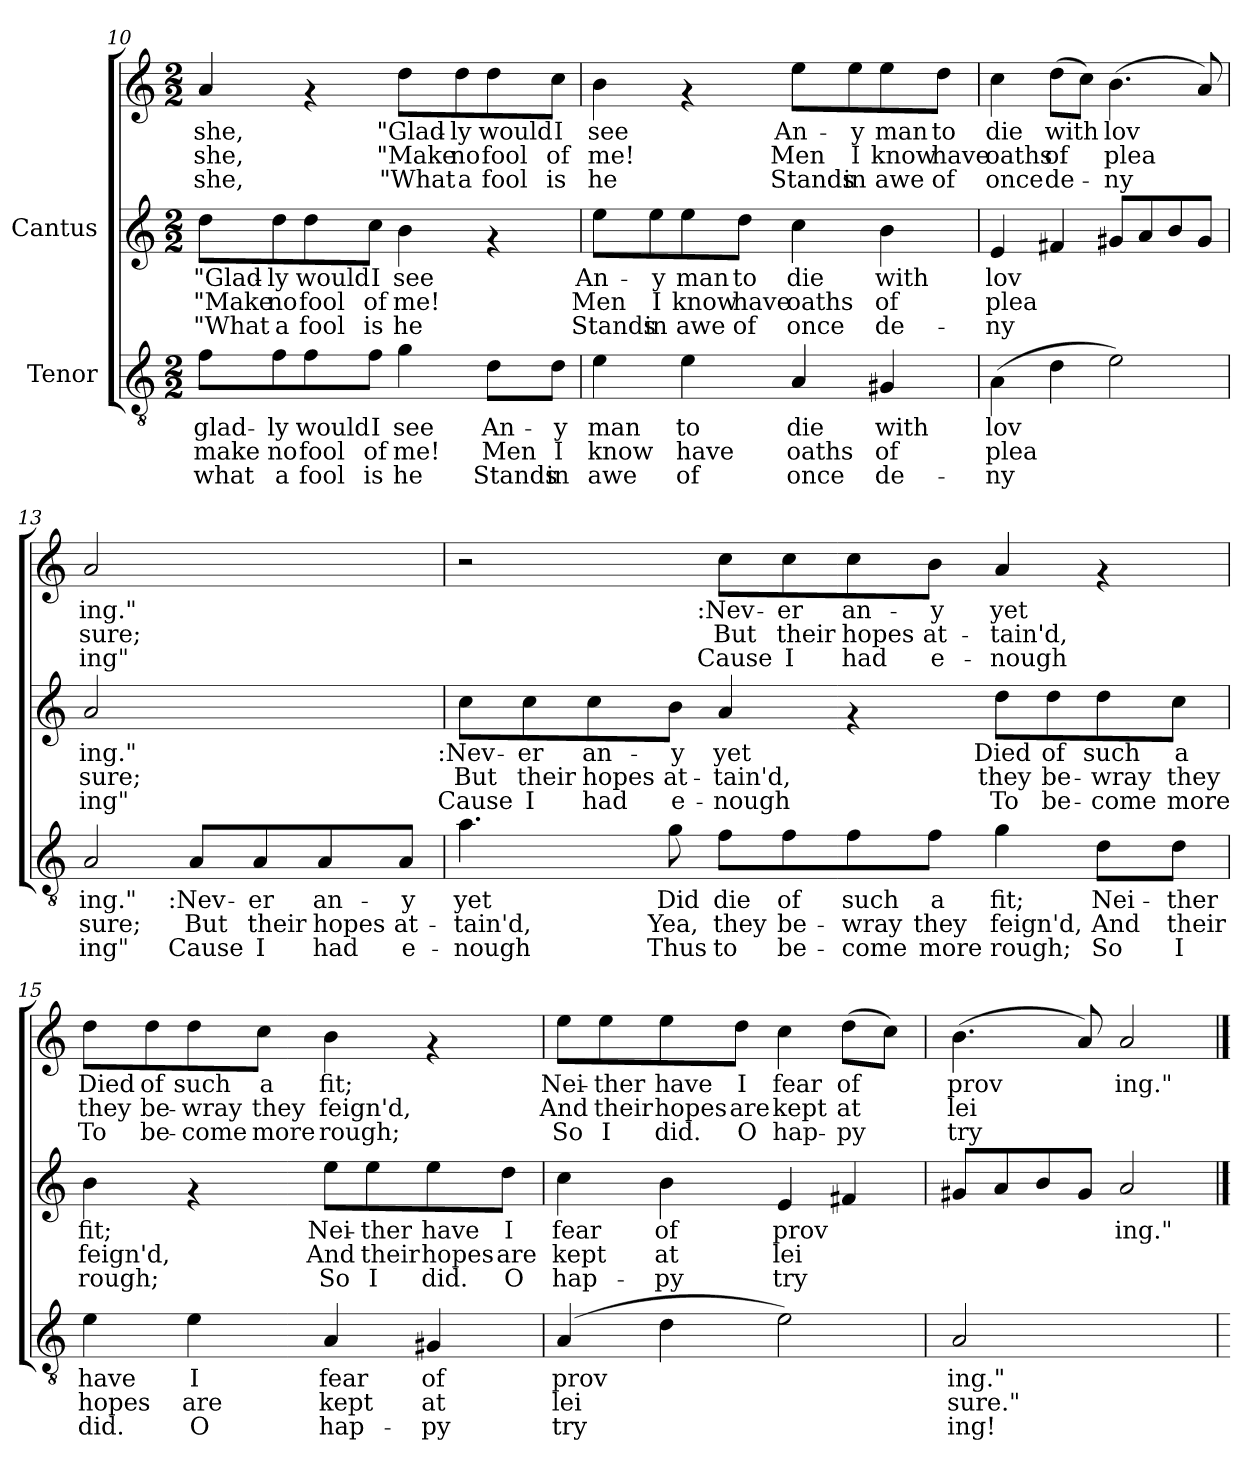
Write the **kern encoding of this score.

**kern	**text	**text	**text	**kern	**text	**text	**text	**kern	**text	**text	**text
*part2	*part2	*part2	*part2	*part1	*part1	*part1	*part1	*part1	*part1	*part1	*part1
*staff3	*staff3	*staff3	*staff3	*staff2	*staff2	*staff2	*staff2	*staff1	*staff1	*staff1	*staff1
*I"Tenor	*	*	*	*I"Cantus	*	*	*	*	*	*	*
*clefGv2	*	*	*	*clefG2	*	*	*	*clefG2	*	*	*
*M2/2	*	*	*	*M2/2	*	*	*	*M2/2	*	*	*
=10	=10	=10	=10	=10	=10	=10	=10	=10	=10	=10	=10
!	!LO:LY:b:cj	!LO:LY:b:cj	!LO:LY:b:cj	!	!LO:LY:b:cj	!LO:LY:b:cj	!LO:LY:b:cj	!	!LO:LY:b:cj	!LO:LY:b:cj	!LO:LY:b:cj
8f\L	glad-	-make	what	8dd\L	"Glad-	-"Make	"What	4a/	she,	she,	she,
!	!LO:LY:b:cj	!LO:LY:b:cj	!LO:LY:b:cj	!	!LO:LY:b:cj	!LO:LY:b:cj	!LO:LY:b:cj	!	!	!	!
8f\	ly	no	a	8dd\	ly	no	a	.	.	.	.
!	!LO:LY:b:cj	!LO:LY:b:cj	!LO:LY:b:cj	!	!LO:LY:b:cj	!LO:LY:b:cj	!LO:LY:b:cj	!	!	!	!
8f\	would	fool	fool	8dd\	would	fool	fool	4rf	.	.	.
!	!LO:LY:b:cj	!LO:LY:b:cj	!LO:LY:b:cj	!	!LO:LY:b:cj	!LO:LY:b:cj	!LO:LY:b:cj	!	!	!	!
8f\J	I	of	is	8cc\J	I	of	is	.	.	.	.
!	!LO:LY:b:cj	!LO:LY:b:cj	!LO:LY:b:cj	!	!LO:LY:b:cj	!LO:LY:b:cj	!LO:LY:b:cj	!	!LO:LY:b:cj	!LO:LY:b:cj	!LO:LY:b:cj
4g\	see	me!	he	4b\	see	me!	he	8dd\L	"Glad-	-"Make	"What
!	!	!	!	!	!	!	!	!	!LO:LY:b:cj	!LO:LY:b:cj	!LO:LY:b:cj
.	.	.	.	.	.	.	.	8dd\	ly	no	a
!	!LO:LY:b:cj	!LO:LY:b:cj	!LO:LY:b:cj	!	!	!	!	!	!LO:LY:b:cj	!LO:LY:b:cj	!LO:LY:b:cj
8d\L	An-	-Men	Stands	4rf	.	.	.	8dd\	would	fool	fool
!	!LO:LY:b:cj	!LO:LY:b:cj	!LO:LY:b:cj	!	!	!	!	!	!LO:LY:b:cj	!LO:LY:b:cj	!LO:LY:b:cj
8d\J	y	I	in	.	.	.	.	8cc\J	I	of	is
!!LO:PB:g=z
=11	=11	=11	=11	=11	=11	=11	=11	=11	=11	=11	=11
!	!LO:LY:b:cj	!LO:LY:b:cj	!LO:LY:b:cj	!	!LO:LY:b:cj	!LO:LY:b:cj	!LO:LY:b:cj	!	!LO:LY:b:cj	!LO:LY:b:cj	!LO:LY:b:cj
4e\	man	know	awe	8ee\L	An-	-Men	Stands	4b\	see	me!	he
!	!	!	!	!	!LO:LY:b:cj	!LO:LY:b:cj	!LO:LY:b:cj	!	!	!	!
.	.	.	.	8ee\	y	I	in	.	.	.	.
!	!LO:LY:b:cj	!LO:LY:b:cj	!LO:LY:b:cj	!	!LO:LY:b:cj	!LO:LY:b:cj	!LO:LY:b:cj	!	!	!	!
4e\	to	have	of	8ee\	man	know	awe	4rf	.	.	.
!	!	!	!	!	!LO:LY:b:cj	!LO:LY:b:cj	!LO:LY:b:cj	!	!	!	!
.	.	.	.	8dd\J	to	have	of	.	.	.	.
!	!LO:LY:b:cj	!LO:LY:b:cj	!LO:LY:b:cj	!	!LO:LY:b:cj	!LO:LY:b:cj	!LO:LY:b:cj	!	!LO:LY:b:cj	!LO:LY:b:cj	!LO:LY:b:cj
4A/	die	oaths	once	4cc\	die	oaths	once	8ee\L	An-	-Men	Stands
!	!	!	!	!	!	!	!	!	!LO:LY:b:cj	!LO:LY:b:cj	!LO:LY:b:cj
.	.	.	.	.	.	.	.	8ee\	y	I	in
!	!LO:LY:b:cj	!LO:LY:b:cj	!LO:LY:b:cj	!	!LO:LY:b:cj	!LO:LY:b:cj	!LO:LY:b:cj	!	!LO:LY:b:cj	!LO:LY:b:cj	!LO:LY:b:cj
4G#X/	with	of	de-	4b\	with	of	de-	8ee\	man	know	awe
!	!	!	!	!	!	!	!	!	!LO:LY:b:cj	!LO:LY:b:cj	!LO:LY:b:cj
.	.	.	.	.	.	.	.	8dd\J	to	have	of
=12	=12	=12	=12	=12	=12	=12	=12	=12	=12	=12	=12
!	!LO:LY:b:cj	!LO:LY:b:cj	!LO:LY:b:cj	!	!LO:LY:b:cj	!LO:LY:b:cj	!LO:LY:b:cj	!	!LO:LY:b:cj	!LO:LY:b:cj	!LO:LY:b:cj
(>4A\	-lov-	-plea-	-ny-	4e/	-lov-	-plea-	-ny-	4cc\	-die	oaths	once
!	!LO:LY:b:cj	!LO:LY:b:cj	!LO:LY:b:cj	!	!LO:LY:b:cj	!LO:LY:b:cj	!LO:LY:b:cj	!	!LO:LY:b:cj	!LO:LY:b:cj	!LO:LY:b:cj
4d\	--	--	--	4f#X/	--	--	--	(>8dd\L	with	of	de-
!	!	!	!	!	!	!	!	!	!LO:LY:b:cj	!LO:LY:b:cj	!LO:LY:b:cj
.	.	.	.	.	.	.	.	8cc\J)	-	.	.
!	!LO:LY:b:cj	!LO:LY:b:cj	!LO:LY:b:cj	!	!LO:LY:b:cj	!LO:LY:b:cj	!LO:LY:b:cj	!	!LO:LY:b:cj	!LO:LY:b:cj	!LO:LY:b:cj
2e\)	--	--	--	8g#X/L	--	--	--	(>4.b\	lov-	-plea-	-ny-
!	!	!	!	!	!LO:LY:b:cj	!LO:LY:b:cj	!LO:LY:b:cj	!	!	!	!
.	.	.	.	8a/	--	--	--	.	.	.	.
!	!	!	!	!	!LO:LY:b:cj	!LO:LY:b:cj	!LO:LY:b:cj	!	!	!	!
.	.	.	.	8b/	--	--	--	.	.	.	.
!	!	!	!	!	!LO:LY:b:cj	!LO:LY:b:cj	!LO:LY:b:cj	!	!LO:LY:b:cj	!LO:LY:b:cj	!LO:LY:b:cj
.	.	.	.	8g#/J	--	--	--	8a/)	--	--	--
!!LO:LB:g=z
=13	=13	=13	=13	=13	=13	=13	=13	=13	=13	=13	=13
!	!LO:LY:b:cj	!LO:LY:b:cj	!LO:LY:b:cj	!	!LO:LY:b:cj	!LO:LY:b:cj	!LO:LY:b:cj	!	!LO:LY:b:cj	!LO:LY:b:cj	!LO:LY:b:cj
2A/	-ing."	sure;	ing"	2a/	ing."	sure;	ing"	2a/	-ing."	sure;	ing"
!	!LO:LY:b:cj	!LO:LY:b:cj	!LO:LY:b:cj	!	!	!	!	!	!	!	!
8A/L	:Nev-	-But	Cause	2ryy	.	.	.	2ryy	.	.	.
!	!LO:LY:b:cj	!LO:LY:b:cj	!LO:LY:b:cj	!	!	!	!	!	!	!	!
8A/	er	their	I	.	.	.	.	.	.	.	.
!	!LO:LY:b:cj	!LO:LY:b:cj	!LO:LY:b:cj	!	!	!	!	!	!	!	!
8A/	an-	-hopes	had	.	.	.	.	.	.	.	.
!	!LO:LY:b:cj	!LO:LY:b:cj	!LO:LY:b:cj	!	!	!	!	!	!	!	!
8A/J	y	at-	-e-	.	.	.	.	.	.	.	.
=14	=14	=14	=14	=14	=14	=14	=14	=14	=14	=14	=14
!	!LO:LY:b:cj	!LO:LY:b:cj	!LO:LY:b:cj	!	!LO:LY:b:cj	!LO:LY:b:cj	!LO:LY:b:cj	!	!	!	!
4.a\	-yet	tain'd,	nough	8cc\L	:Nev-	-But	Cause	2r	.	.	.
!	!	!	!	!	!LO:LY:b:cj	!LO:LY:b:cj	!LO:LY:b:cj	!	!	!	!
.	.	.	.	8cc\	er	their	I	.	.	.	.
!	!	!	!	!	!LO:LY:b:cj	!LO:LY:b:cj	!LO:LY:b:cj	!	!	!	!
.	.	.	.	8cc\	an-	-hopes	had	.	.	.	.
!	!LO:LY:b:cj	!LO:LY:b:cj	!LO:LY:b:cj	!	!LO:LY:b:cj	!LO:LY:b:cj	!LO:LY:b:cj	!	!	!	!
8g\	Did	Yea,	Thus	8b\J	y	at-	-e-	.	.	.	.
!	!LO:LY:b:cj	!LO:LY:b:cj	!LO:LY:b:cj	!	!LO:LY:b:cj	!LO:LY:b:cj	!LO:LY:b:cj	!	!LO:LY:b:cj	!LO:LY:b:cj	!LO:LY:b:cj
8f\L	die	they	to	4a/	-yet	tain'd,	nough	8cc\L	:Nev-	-But	Cause
!	!LO:LY:b:cj	!LO:LY:b:cj	!LO:LY:b:cj	!	!	!	!	!	!LO:LY:b:cj	!LO:LY:b:cj	!LO:LY:b:cj
8f\	of	be-	-be-	.	.	.	.	8cc\	er	their	I
!	!LO:LY:b:cj	!LO:LY:b:cj	!LO:LY:b:cj	!	!	!	!	!	!LO:LY:b:cj	!LO:LY:b:cj	!LO:LY:b:cj
8f\	-such	wray	come	4rf	.	.	.	8cc\	an-	-hopes	had
!	!LO:LY:b:cj	!LO:LY:b:cj	!LO:LY:b:cj	!	!	!	!	!	!LO:LY:b:cj	!LO:LY:b:cj	!LO:LY:b:cj
8f\J	a	they	more	.	.	.	.	8b\J	y	at-	-e-
!	!LO:LY:b:cj	!LO:LY:b:cj	!LO:LY:b:cj	!	!LO:LY:b:cj	!LO:LY:b:cj	!LO:LY:b:cj	!	!LO:LY:b:cj	!LO:LY:b:cj	!LO:LY:b:cj
4g\	fit;	feign'd,	rough;	8dd\L	Died	they	To	4a/	-yet	tain'd,	nough
!	!	!	!	!	!LO:LY:b:cj	!LO:LY:b:cj	!LO:LY:b:cj	!	!	!	!
.	.	.	.	8dd\	of	be-	-be-	.	.	.	.
!	!LO:LY:b:cj	!LO:LY:b:cj	!LO:LY:b:cj	!	!LO:LY:b:cj	!LO:LY:b:cj	!LO:LY:b:cj	!	!	!	!
8d\L	Nei-	-And	So	8dd\	-such	wray	come	4rf	.	.	.
!	!LO:LY:b:cj	!LO:LY:b:cj	!LO:LY:b:cj	!	!LO:LY:b:cj	!LO:LY:b:cj	!LO:LY:b:cj	!	!	!	!
8d\J	ther	their	I	8cc\J	a	they	more	.	.	.	.
!!LO:LB:g=z
=15	=15	=15	=15	=15	=15	=15	=15	=15	=15	=15	=15
!	!LO:LY:b:cj	!LO:LY:b:cj	!LO:LY:b:cj	!	!LO:LY:b:cj	!LO:LY:b:cj	!LO:LY:b:cj	!	!LO:LY:b:cj	!LO:LY:b:cj	!LO:LY:b:cj
4e\	have	hopes	did.	4b\	fit;	feign'd,	rough;	8dd\L	Died	they	To
!	!	!	!	!	!	!	!	!	!LO:LY:b:cj	!LO:LY:b:cj	!LO:LY:b:cj
.	.	.	.	.	.	.	.	8dd\	of	be-	-be-
!	!LO:LY:b:cj	!LO:LY:b:cj	!LO:LY:b:cj	!	!	!	!	!	!LO:LY:b:cj	!LO:LY:b:cj	!LO:LY:b:cj
4e\	I	are	O	4rf	.	.	.	8dd\	-such	wray	come
!	!	!	!	!	!	!	!	!	!LO:LY:b:cj	!LO:LY:b:cj	!LO:LY:b:cj
.	.	.	.	.	.	.	.	8cc\J	a	they	more
!	!LO:LY:b:cj	!LO:LY:b:cj	!LO:LY:b:cj	!	!LO:LY:b:cj	!LO:LY:b:cj	!LO:LY:b:cj	!	!LO:LY:b:cj	!LO:LY:b:cj	!LO:LY:b:cj
4A/	fear	kept	hap-	8ee\L	Nei-	-And	So	4b\	fit;	feign'd,	rough;
!	!	!	!	!	!LO:LY:b:cj	!LO:LY:b:cj	!LO:LY:b:cj	!	!	!	!
.	.	.	.	8ee\	ther	their	I	.	.	.	.
!	!LO:LY:b:cj	!LO:LY:b:cj	!LO:LY:b:cj	!	!LO:LY:b:cj	!LO:LY:b:cj	!LO:LY:b:cj	!	!	!	!
4G#X/	-of	at	py	8ee\	have	hopes	did.	4rf	.	.	.
!	!	!	!	!	!LO:LY:b:cj	!LO:LY:b:cj	!LO:LY:b:cj	!	!	!	!
.	.	.	.	8dd\J	I	are	O	.	.	.	.
=16	=16	=16	=16	=16	=16	=16	=16	=16	=16	=16	=16
!	!LO:LY:b:cj	!LO:LY:b:cj	!LO:LY:b:cj	!	!LO:LY:b:cj	!LO:LY:b:cj	!LO:LY:b:cj	!	!LO:LY:b:cj	!LO:LY:b:cj	!LO:LY:b:cj
(<4A/	prov-	-lei-	-try-	4cc\	fear	kept	hap-	8ee\L	Nei-	-And	So
!	!	!	!	!	!	!	!	!	!LO:LY:b:cj	!LO:LY:b:cj	!LO:LY:b:cj
.	.	.	.	.	.	.	.	8ee\	ther	their	I
!	!LO:LY:b:cj	!LO:LY:b:cj	!LO:LY:b:cj	!	!LO:LY:b:cj	!LO:LY:b:cj	!LO:LY:b:cj	!	!LO:LY:b:cj	!LO:LY:b:cj	!LO:LY:b:cj
4d\	--	--	--	4b\	-of	at	py	8ee\	have	hopes	did.
!	!	!	!	!	!	!	!	!	!LO:LY:b:cj	!LO:LY:b:cj	!LO:LY:b:cj
.	.	.	.	.	.	.	.	8dd\J	I	are	O
!	!LO:LY:b:cj	!LO:LY:b:cj	!LO:LY:b:cj	!	!LO:LY:b:cj	!LO:LY:b:cj	!LO:LY:b:cj	!	!LO:LY:b:cj	!LO:LY:b:cj	!LO:LY:b:cj
2e\)	--	--	--	4e/	prov-	-lei-	-try-	4cc\	fear	kept	hap-
!	!	!	!	!	!LO:LY:b:cj	!LO:LY:b:cj	!LO:LY:b:cj	!	!LO:LY:b:cj	!LO:LY:b:cj	!LO:LY:b:cj
.	.	.	.	4f#X/	--	--	--	(>8dd\L	-of	at	py
!	!	!	!	!	!	!	!	!	!LO:LY:b:cj	!LO:LY:b:cj	!LO:LY:b:cj
.	.	.	.	.	.	.	.	8cc\J)	.	.	.
=17	=17	=17	=17	=17	=17	=17	=17	=17	=17	=17	=17
!	!LO:LY:b:cj	!LO:LY:b:cj	!LO:LY:b:cj	!	!	!	!	!	!LO:LY:b:cj	!LO:LY:b:cj	!LO:LY:b:cj
2A/	-ing."	sure."	ing!	8g#X/L	.	.	.	(>4.b\	-prov-	-lei-	-try-
.	.	.	.	8a/	.	.	.	.	.	.	.
.	.	.	.	8b/	.	.	.	.	.	.	.
!	!	!	!	!	!	!	!	!	!LO:LY:b:cj	!LO:LY:b:cj	!LO:LY:b:cj
.	.	.	.	8g#/J	.	.	.	8a/)	--	--	--
!	!	!	!	!	!LO:LY:b:cj	!	!	!	!LO:LY:b:cj	!	!
2ryy	.	.	.	2a/	ing."	.	.	2a/	-ing."	.	.
=	==	==	==	==	==	==	==	==	==	==	==
*-	*-	*-	*-	*-	*-	*-	*-	*-	*-	*-	*-
